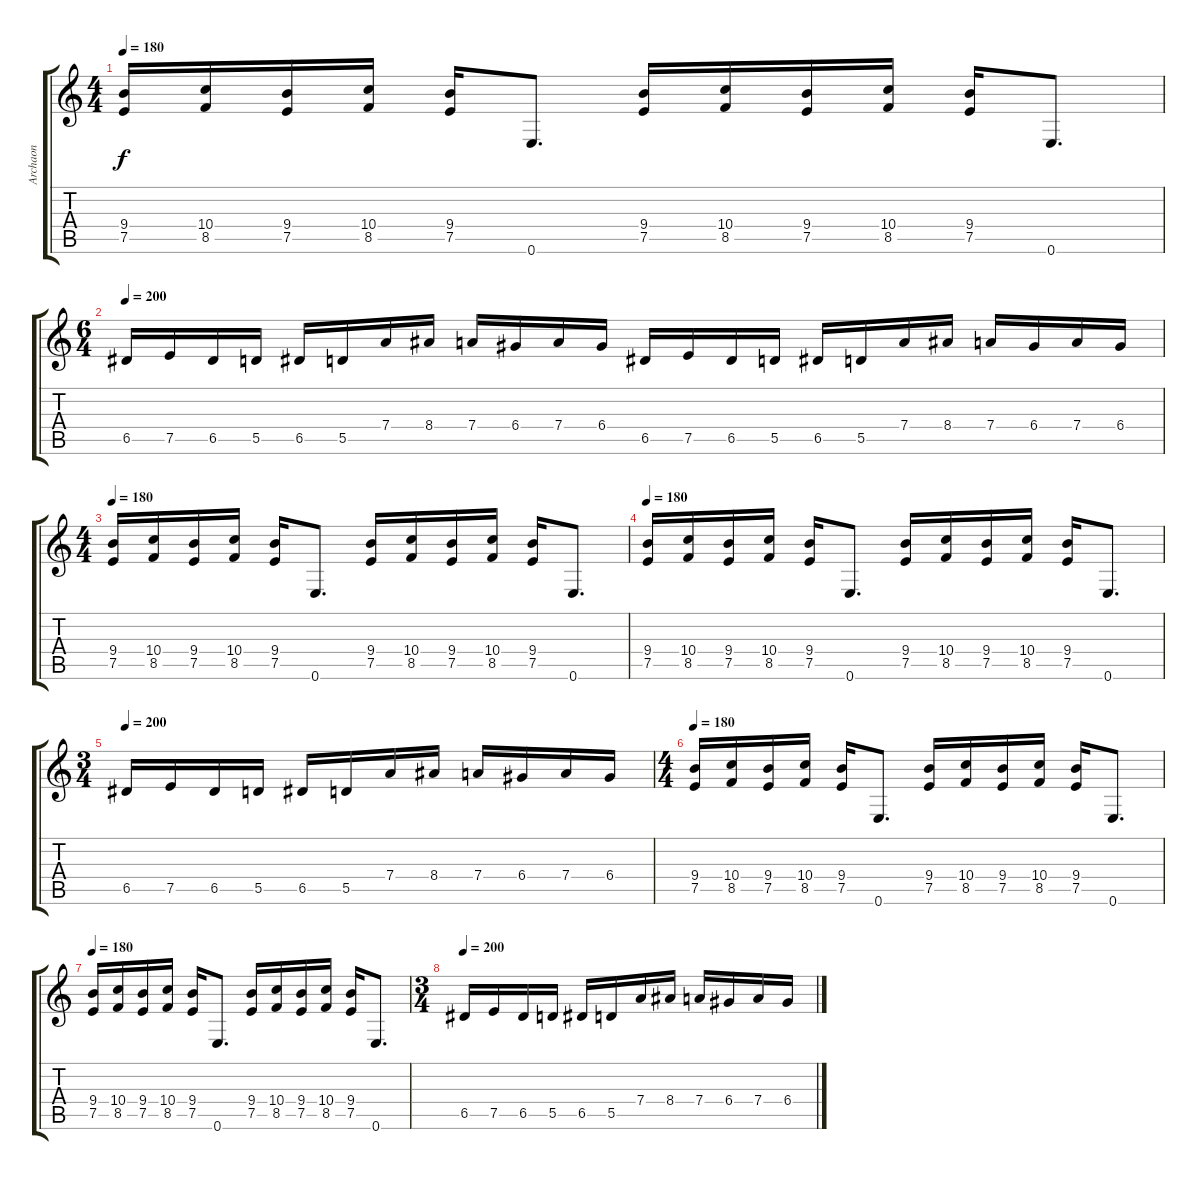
\track ("Archaon" "Archaon") {instrument distortionguitar}
\staff {score tabs}
\tuning (E4 B3 G3 D3 A2 E2) {hide}
\ts (4 4)
\tempo 180
\clef g2
\ks c
(9.4 7.5).16{dy f} (10.4 8.5).16 (9.4 7.5).16 (10.4 8.5).16 (9.4 7.5).16 0.6.8{d} (9.4 7.5).16 (10.4 8.5).16 (9.4 7.5).16 (10.4 8.5).16 (9.4 7.5).16 0.6.8{d} |
\ts (6 4)
\tempo 200
6.5.16 7.5.16 6.5.16 5.5.16 6.5.16 5.5.16 7.4.16 8.4.16 7.4.16 6.4.16 7.4.16 6.4.16 6.5.16 7.5.16 6.5.16 5.5.16 6.5.16 5.5.16 7.4.16 8.4.16 7.4.16 6.4.16 7.4.16 6.4.16 |
\ts (4 4)
\tempo 180
(9.4 7.5).16 (10.4 8.5).16 (9.4 7.5).16 (10.4 8.5).16 (9.4 7.5).16 0.6.8{d} (9.4 7.5).16 (10.4 8.5).16 (9.4 7.5).16 (10.4 8.5).16 (9.4 7.5).16 0.6.8{d} |
\tempo 180
(9.4 7.5).16 (10.4 8.5).16 (9.4 7.5).16 (10.4 8.5).16 (9.4 7.5).16 0.6.8{d} (9.4 7.5).16 (10.4 8.5).16 (9.4 7.5).16 (10.4 8.5).16 (9.4 7.5).16 0.6.8{d} |
\ts (3 4)
\tempo 200
6.5.16 7.5.16 6.5.16 5.5.16 6.5.16 5.5.16 7.4.16 8.4.16 7.4.16 6.4.16 7.4.16 6.4.16 |
\ts (4 4)
\tempo 180
(9.4 7.5).16 (10.4 8.5).16 (9.4 7.5).16 (10.4 8.5).16 (9.4 7.5).16 0.6.8{d} (9.4 7.5).16 (10.4 8.5).16 (9.4 7.5).16 (10.4 8.5).16 (9.4 7.5).16 0.6.8{d} |
\tempo 180
(9.4 7.5).16 (10.4 8.5).16 (9.4 7.5).16 (10.4 8.5).16 (9.4 7.5).16 0.6.8{d} (9.4 7.5).16 (10.4 8.5).16 (9.4 7.5).16 (10.4 8.5).16 (9.4 7.5).16 0.6.8{d} |
\ts (3 4)
\tempo 200
6.5.16 7.5.16 6.5.16 5.5.16 6.5.16 5.5.16 7.4.16 8.4.16 7.4.16 6.4.16 7.4.16 6.4.16
